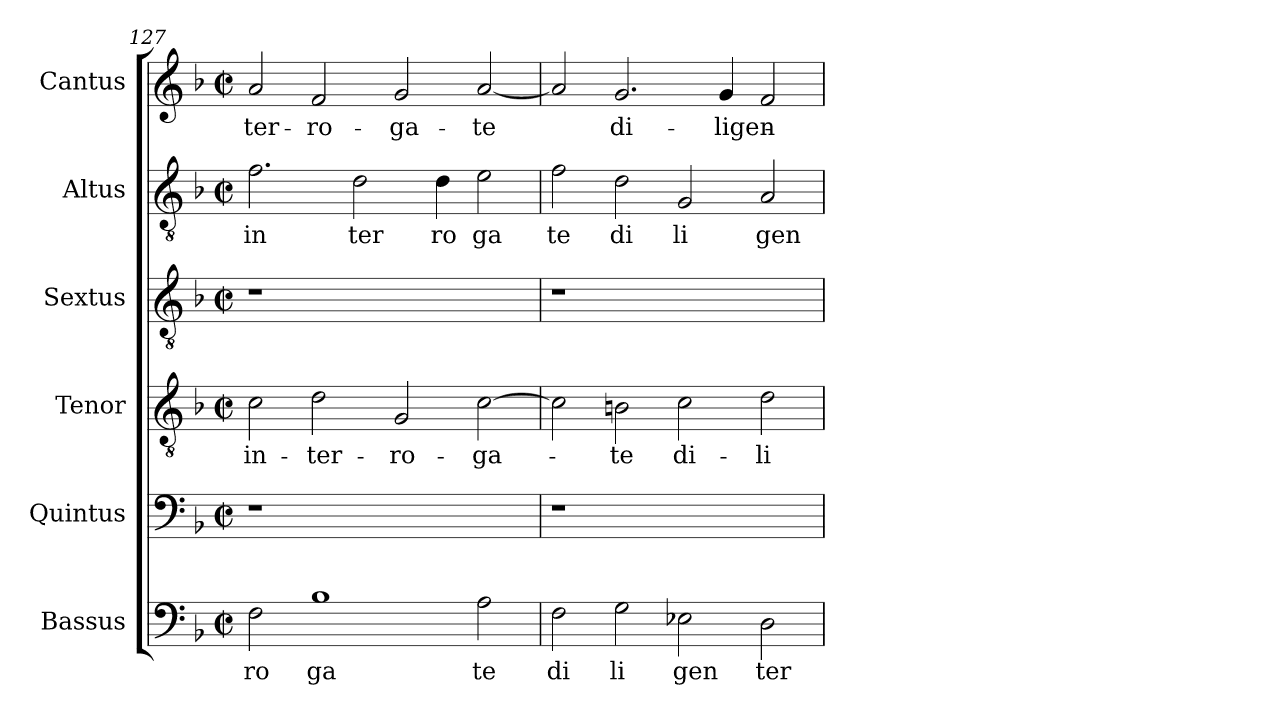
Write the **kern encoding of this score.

**kern	**text	**kern	**kern	**text	**kern	**kern	**text	**kern	**text
*part6	*part6	*part5	*part4	*part4	*part3	*part2	*part2	*part1	*part1
*staff6	*staff6	*staff5	*staff4	*staff4	*staff3	*staff2	*staff2	*staff1	*staff1
*I"Bassus	*	*I"Quintus	*I"Tenor	*	*I"Sextus	*I"Altus	*	*I"Cantus	*
*I'Bassus	*	*I'Quintus	*I'Tenor	*	*I'Sextus	*I'Altus	*	*I'Cantus	*
!!LO:LB:g=z
*clefF4	*	*clefF4	*clefGv2	*	*clefGv2	*clefGv2	*	*clefG2	*
*k[b-]	*	*k[b-]	*k[b-]	*	*k[b-]	*k[b-]	*	*k[b-]	*
*F:	*	*F:	*F:	*	*F:	*F:	*	*F:	*
*M2/2	*	*M2/2	*M2/2	*	*M2/2	*M2/2	*	*M2/2	*
*met(c|)	*	*met(c|)	*met(c|)	*	*met(c|)	*met(c|)	*	*met(c|)	*
=127	=127	=127	=127	=127	=127	=127	=127	=127	=127
!	!LO:LY:b:cj	!	!	!LO:LY:b:cj	!	!	!LO:LY:b:cj	!	!LO:LY:b:cj
2F\	ro	1r	2c\	in-	1r	2.f\	in	2a/	ter-
!	!LO:LY:b:cj	!	!	!LO:LY:b:cj	!	!	!	!	!LO:LY:b:cj
1B-	ga	.	2d\	-ter-	.	.	.	2f/	-ro-
!	!	!	!	!	!	!	!LO:LY:b:cj	!	!
.	.	.	.	.	.	2d\	ter	.	.
!	!	!	!	!LO:LY:b:cj	!	!	!	!	!LO:LY:b:cj
.	.	1ryy	2G/	-ro-	1ryy	.	.	2g/	-ga-
!	!	!	!	!	!	!	!LO:LY:b:cj	!	!
.	.	.	.	.	.	4d\	ro	.	.
!	!LO:LY:b:cj	!	!	!LO:LY:b:cj	!	!	!LO:LY:b:cj	!	!LO:LY:b:cj
2A\	te	.	[>2c\	-ga-	.	2e\	ga	[<2a/	-te
=128	=128	=128	=128	=128	=128	=128	=128	=128	=128
!	!LO:LY:b:cj	!	!	!	!	!	!LO:LY:b:cj	!	!
2F\	di	1r	2c\]	.	1r	2f\	te	2a/]	.
!	!LO:LY:b:cj	!	!	!LO:LY:b:cj	!	!	!LO:LY:b:cj	!	!LO:LY:b:cj
2G\	li	.	2Bn\	-te	.	2d\	di	2.g/	di-
!	!LO:LY:b:cj	!	!	!LO:LY:b:cj	!	!	!LO:LY:b:cj	!	!
2E-X\	gen	1ryy	2c\	di-	1ryy	2G/	li	.	.
!	!	!	!	!	!	!	!	!	!LO:LY:b
.	.	.	.	.	.	.	.	4g/	-ligen-
!	!LO:LY:b:cj	!	!	!LO:LY:b:cj	!	!	!LO:LY:b:cj	!	!
2D\	ter	.	2d\	-li-	.	2A/	gen	2f/	.
=	=	=	=	=	=	=	=	=	=
*-	*-	*-	*-	*-	*-	*-	*-	*-	*-
